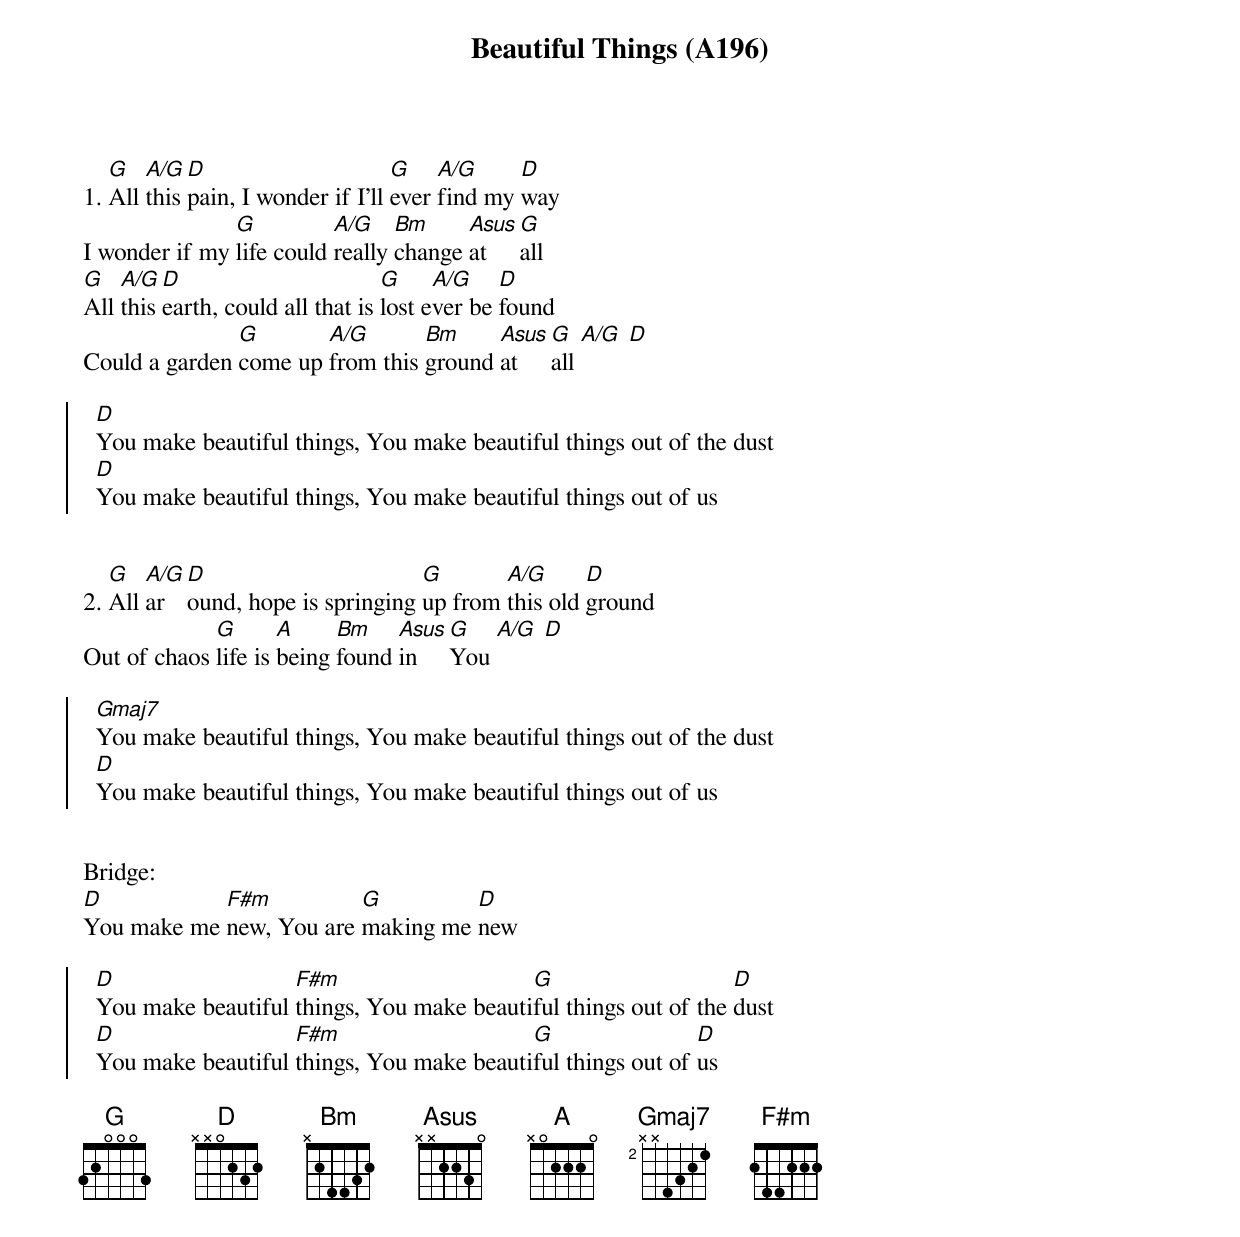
{title: Beautiful Things (A196)}
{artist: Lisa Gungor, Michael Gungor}

1. [G]All [A/G]this [D]pain, I wonder if I’ll [G]ever [A/G]find my [D]way
I wonder if my [G]life could [A/G]really [Bm]change [Asus]at [G]all
[G]All [A/G]this [D]earth, could all that is [G]lost e[A/G]ver be [D]found
Could a garden [G]come up [A/G]from this [Bm]ground [Asus]at [G]all [A/G] [D]

{soc}
  [D]You make beautiful things, You make beautiful things out of the dust
  [D]You make beautiful things, You make beautiful things out of us
 {eoc}


2. [G]All [A/G]ar[D]ound, hope is springing [G]up from [A/G]this old [D]ground
Out of chaos [G]life is [A]being [Bm]found [Asus]in [G]You [A/G] [D]

{soc}
  [Gmaj7]You make beautiful things, You make beautiful things out of the dust
  [D]You make beautiful things, You make beautiful things out of us
 {eoc}


Bridge:
[D]You make me [F#m]new, You are [G]making me [D]new

{soc}
  [D]You make beautiful [F#m]things, You make beauti[G]ful things out of the [D]dust
  [D]You make beautiful [F#m]things, You make beauti[G]ful things out of [D]us
 {eoc}

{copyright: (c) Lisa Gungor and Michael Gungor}
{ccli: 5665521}
